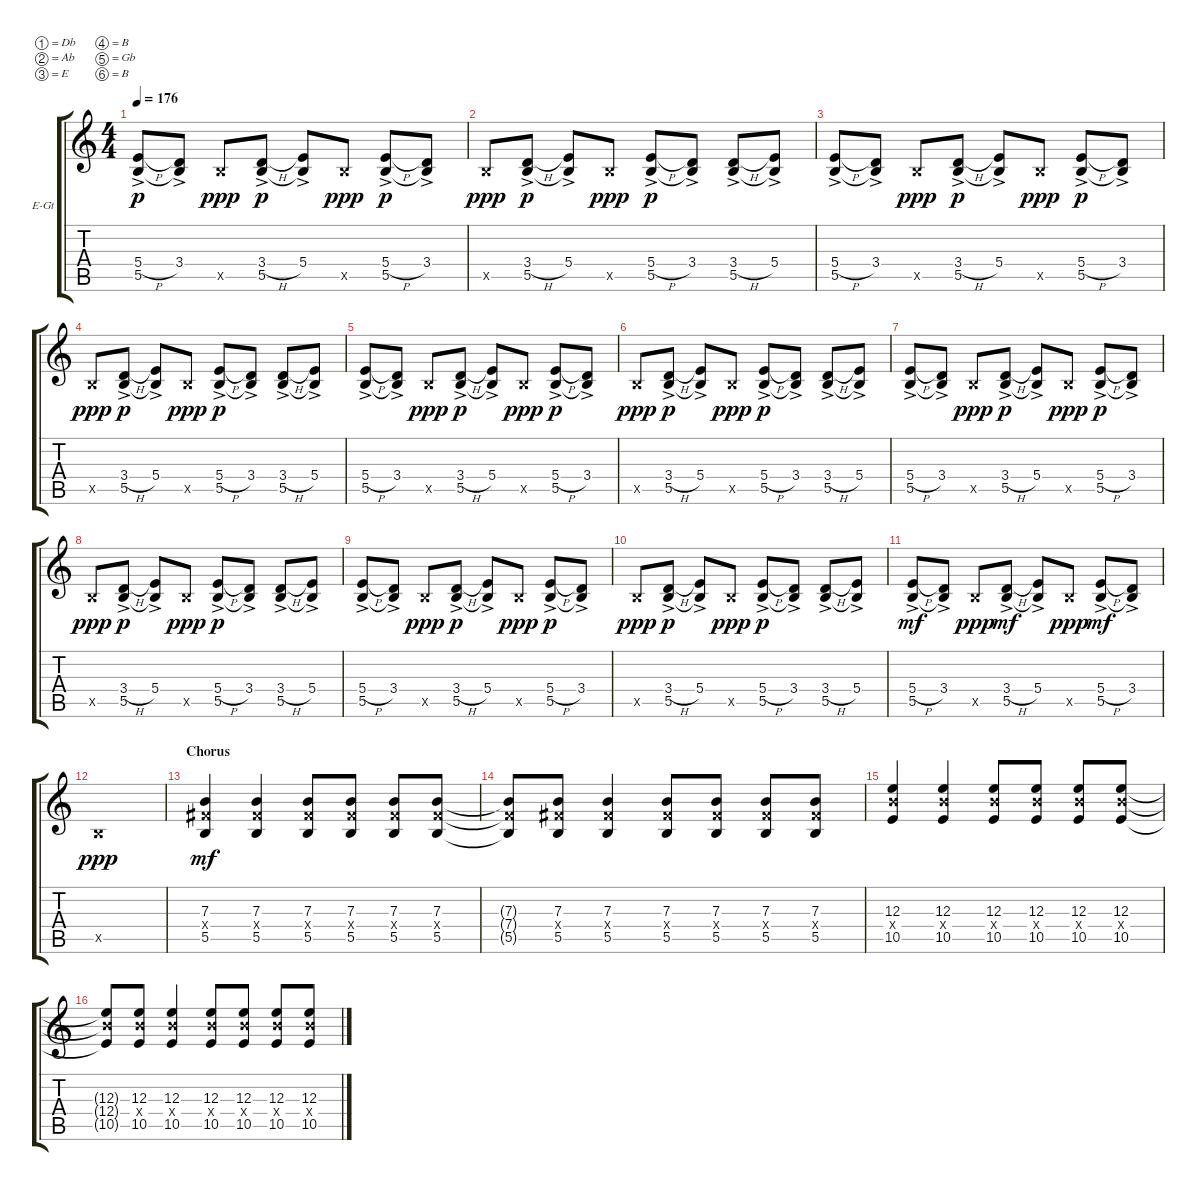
\defaultSystemsLayout 4
\bracketExtendMode groupsimilarinstruments
\firstSystemTrackNameOrientation horizontal
\otherSystemsTrackNameOrientation horizontal
\track ("Ру" "E-Gt") {instrument distortionguitar}
\staff {score tabs}
\tuning (Db4 Ab3 E3 B2 Gb2 B1)
\ts (4 4)
\tempo 176
\clef g2
\ks c
(5.5 5.4{h ac}).8{dy p} (3.4{ac} 5.5{t}).8 5.5{x}.8{dy ppp} (5.5 3.4{h ac}).8{dy p} (5.4{ac} 5.5{t}).8 5.5{x}.8{dy ppp} (5.5 5.4{h ac}).8{dy p} (3.4{ac} 5.5{t}).8 |
5.5{x}.8{dy ppp} (5.5 3.4{h ac}).8{dy p} (5.4{ac} 5.5{t}).8 5.5{x}.8{dy ppp} (5.5 5.4{h ac}).8{dy p} (3.4{ac} 5.5{t}).8 (5.5 3.4{h ac}).8 (5.4{ac} 5.5{t}).8 |
(5.5 5.4{h ac}).8 (3.4{ac} 5.5{t}).8 5.5{x}.8{dy ppp} (5.5 3.4{h ac}).8{dy p} (5.4{ac} 5.5{t}).8 5.5{x}.8{dy ppp} (5.5 5.4{h ac}).8{dy p} (3.4{ac} 5.5{t}).8 |
5.5{x}.8{dy ppp} (5.5 3.4{h ac}).8{dy p} (5.4{ac} 5.5{t}).8 5.5{x}.8{dy ppp} (5.5 5.4{h ac}).8{dy p} (3.4{ac} 5.5{t}).8 (5.5 3.4{h ac}).8 (5.4{ac} 5.5{t}).8 |
(5.5 5.4{h ac}).8 (3.4{ac} 5.5{t}).8 5.5{x}.8{dy ppp} (5.5 3.4{h ac}).8{dy p} (5.4{ac} 5.5{t}).8 5.5{x}.8{dy ppp} (5.5 5.4{h ac}).8{dy p} (3.4{ac} 5.5{t}).8 |
5.5{x}.8{dy ppp} (5.5 3.4{h ac}).8{dy p} (5.4{ac} 5.5{t}).8 5.5{x}.8{dy ppp} (5.5 5.4{h ac}).8{dy p} (3.4{ac} 5.5{t}).8 (5.5 3.4{h ac}).8 (5.4{ac} 5.5{t}).8 |
(5.5 5.4{h ac}).8 (3.4{ac} 5.5{t}).8 5.5{x}.8{dy ppp} (5.5 3.4{h ac}).8{dy p} (5.4{ac} 5.5{t}).8 5.5{x}.8{dy ppp} (5.5 5.4{h ac}).8{dy p} (3.4{ac} 5.5{t}).8 |
5.5{x}.8{dy ppp} (5.5 3.4{h ac}).8{dy p} (5.4{ac} 5.5{t}).8 5.5{x}.8{dy ppp} (5.5 5.4{h ac}).8{dy p} (3.4{ac} 5.5{t}).8 (5.5 3.4{h ac}).8 (5.4{ac} 5.5{t}).8 |
(5.5 5.4{h ac}).8 (3.4{ac} 5.5{t}).8 5.5{x}.8{dy ppp} (5.5 3.4{h ac}).8{dy p} (5.4{ac} 5.5{t}).8 5.5{x}.8{dy ppp} (5.5 5.4{h ac}).8{dy p} (3.4{ac} 5.5{t}).8 |
5.5{x}.8{dy ppp} (5.5 3.4{h ac}).8{dy p} (5.4{ac} 5.5{t}).8 5.5{x}.8{dy ppp} (5.5 5.4{h ac}).8{dy p} (3.4{ac} 5.5{t}).8 (5.5 3.4{h ac}).8 (5.4{ac} 5.5{t}).8 |
(5.5 5.4{h ac}).8{dy mf} (3.4{ac} 5.5{t}).8 5.5{x}.8{dy ppp} (5.5 3.4{h ac}).8{dy mf} (5.4{ac} 5.5{t}).8 5.5{x}.8{dy ppp} (5.5 5.4{h ac}).8{dy mf} (3.4{ac} 5.5{t}).8 |
5.5{x}.1{dy ppp} |
\section ("" "Chorus")
(5.5 7.3 7.4{x}).4{dy mf} (5.5 7.3 7.4{x}).4 (5.5 7.3 7.4{x}).8 (5.5 7.3 7.4{x}).8 (5.5 7.3 7.4{x}).8 (5.5 7.3 7.4{x}).8 |
(5.5{t} 7.3{t} 7.4{x t}).8 (5.5 7.3 7.4{x}).8 (5.5 7.3 7.4{x}).4 (5.5 7.3 7.4{x}).8 (5.5 7.3 7.4{x}).8 (5.5 7.3 7.4{x}).8 (5.5 7.3 7.4{x}).8 |
(10.5 12.3 12.4{x}).4 (10.5 12.3 12.4{x}).4 (10.5 12.3 12.4{x}).8 (10.5 12.3 12.4{x}).8 (10.5 12.3 12.4{x}).8 (10.5 12.3 12.4{x}).8 |
(10.5{t} 12.3{t} 12.4{x t}).8 (10.5 12.3 12.4{x}).8 (10.5 12.3 12.4{x}).4 (10.5 12.3 12.4{x}).8 (10.5 12.3 12.4{x}).8 (10.5 12.3 12.4{x}).8 (10.5 12.3 12.4{x}).8
